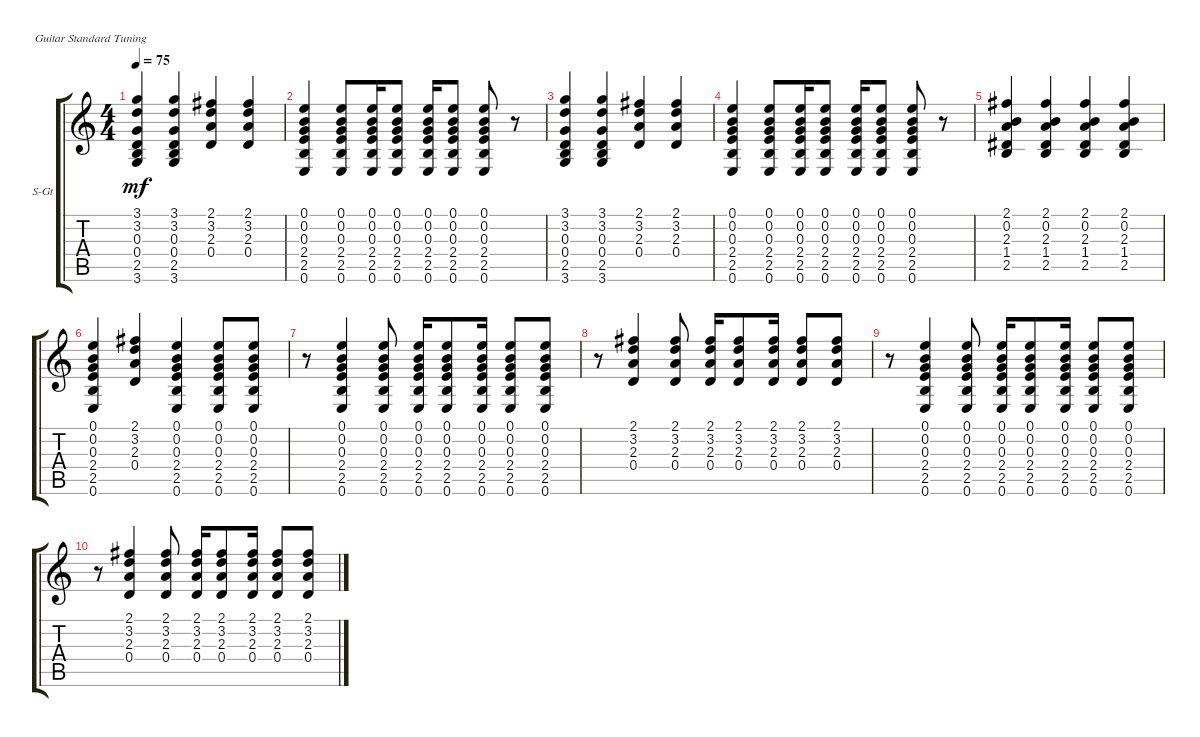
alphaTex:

\defaultSystemsLayout 4
\bracketExtendMode groupsimilarinstruments
\firstSystemTrackNameOrientation horizontal
\otherSystemsTrackNameOrientation horizontal
\track ("Steel Guitar" "S-Gt") {instrument acousticguitarsteel}
\staff {score tabs}
\tuning (E4 B3 G3 D3 A2 E2)
\ts (4 4)
\tempo 75
\clef g2
\ks c
(3.6 2.5 0.4 0.3 3.2 3.1).4{dy mf} (3.6 2.5 0.4 0.3 3.2 3.1).4 (2.1 3.2 2.3 0.4).4 (0.4 2.3 3.2 2.1).4 |
(0.6 2.5 2.4 0.3 0.2 0.1).4 (0.6 2.5 2.4 0.3 0.2 0.1).8 (0.6 2.5 2.4 0.3 0.2 0.1).16 (0.6 2.5 2.4 0.3 0.2 0.1).8 (0.6 2.5 2.4 0.3 0.2 0.1).16 (0.6 2.5 2.4 0.3 0.2 0.1).8 (0.6 2.5 2.4 0.3 0.2 0.1).8 r.8 |
(3.6 2.5 0.4 0.3 3.2 3.1).4 (3.6 2.5 0.4 0.3 3.2 3.1).4 (2.1 3.2 2.3 0.4).4 (0.4 2.3 3.2 2.1).4 |
(0.6 2.5 2.4 0.3 0.2 0.1).4 (0.6 2.5 2.4 0.3 0.2 0.1).8 (0.6 2.5 2.4 0.3 0.2 0.1).16 (0.6 2.5 2.4 0.3 0.2 0.1).8 (0.6 2.5 2.4 0.3 0.2 0.1).16 (0.6 2.5 2.4 0.3 0.2 0.1).8 (0.6 2.5 2.4 0.3 0.2 0.1).8 r.8 |
(2.5 1.4 2.3 0.2 2.1).4 (2.5 1.4 2.3 0.2 2.1).4 (2.5 1.4 2.3 0.2 2.1).4 (2.5 1.4 2.3 0.2 2.1).4 |
(0.6 2.5 2.4 0.3 0.2 0.1).4 (0.4 2.3 3.2 2.1).4 (0.1 0.2 0.3 2.4 2.5 0.6).4 (0.1 0.2 0.3 2.4 2.5 0.6).8 (0.1 0.2 0.3 2.4 2.5 0.6).8 |
r.8 (0.6 2.5 2.4 0.3 0.2 0.1).4 (0.6 2.5 2.4 0.3 0.2 0.1).8 (0.6 2.5 2.4 0.3 0.2 0.1).16 (0.6 2.5 2.4 0.3 0.2 0.1).8 (0.6 2.5 2.4 0.3 0.2 0.1).16 (0.6 2.5 2.4 0.3 0.2 0.1).8 (0.6 2.5 2.4 0.3 0.2 0.1).8 |
r.8 (0.4 2.3 3.2 2.1).4 (0.4 2.3 3.2 2.1).8 (0.4 2.3 3.2 2.1).16 (0.4 2.3 3.2 2.1).8 (0.4 2.3 3.2 2.1).16 (0.4 2.3 3.2 2.1).8 (0.4 2.3 3.2 2.1).8 |
r.8 (0.6 2.5 2.4 0.3 0.2 0.1).4 (0.6 2.5 2.4 0.3 0.2 0.1).8 (0.6 2.5 2.4 0.3 0.2 0.1).16 (0.6 2.5 2.4 0.3 0.2 0.1).8 (0.6 2.5 2.4 0.3 0.2 0.1).16 (0.6 2.5 2.4 0.3 0.2 0.1).8 (0.6 2.5 2.4 0.3 0.2 0.1).8 |
r.8 (0.4 2.3 3.2 2.1).4 (0.4 2.3 3.2 2.1).8 (0.4 2.3 3.2 2.1).16 (0.4 2.3 3.2 2.1).8 (0.4 2.3 3.2 2.1).16 (0.4 2.3 3.2 2.1).8 (0.4 2.3 3.2 2.1).8
